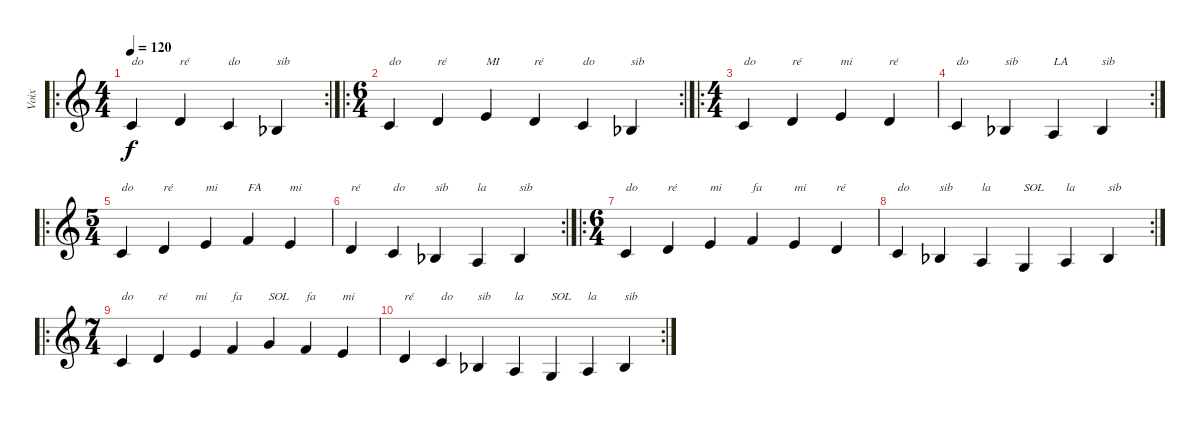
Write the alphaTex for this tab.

\track ("Voix" "Voix") {instrument acousticguitarsteel}
\staff {score}
\tuning (E4 B3 G3 D3 A2 E2) {hide}
\ro
\rc 2
\ts (4 4)
\tempo 120
\clef g2
\ks c
3.5.4{txt "do" dy f instrument acousticguitarsteel} 0.4.4{txt "ré"} 3.5.4{txt "do"} 1.5{acc b}.4{txt "sib"} |
\ro
\rc 2
\ts (6 4)
3.5.4{txt "do"} 0.4.4{txt "ré"} 2.4.4{txt "MI"} 0.4.4{txt "ré"} 3.5.4{txt "do"} 1.5{acc b}.4{txt "sib"} |
\ro
\ts (4 4)
3.5.4{txt "do"} 0.4.4{txt "ré"} 2.4.4{txt "mi"} 0.4.4{txt "ré"} |
\rc 2
3.5.4{txt "do"} 1.5{acc b}.4{txt "sib"} 0.5.4{txt "LA"} 1.5{acc b}.4{txt "sib"} |
\ro
\ts (5 4)
3.5.4{txt "do"} 0.4.4{txt "ré"} 2.4.4{txt "mi"} 3.4.4{txt "FA"} 2.4.4{txt "mi"} |
\rc 2
0.4.4{txt "ré"} 3.5.4{txt "do"} 1.5{acc b}.4{txt "sib"} 0.5.4{txt "la"} 1.5{acc b}.4{txt "sib"} |
\ro
\ts (6 4)
3.5.4{txt "do"} 0.4.4{txt "ré"} 2.4.4{txt "mi"} 3.4.4{txt "fa"} 2.4.4{txt "mi"} 0.4.4{txt "ré"} |
\rc 2
3.5.4{txt "do"} 1.5{acc b}.4{txt "sib"} 0.5.4{txt "la"} 3.6.4{txt "SOL"} 0.5.4{txt "la"} 1.5{acc b}.4{txt "sib"} |
\ro
\ts (7 4)
3.5.4{txt "do"} 0.4.4{txt "ré"} 2.4.4{txt "mi"} 3.4.4{txt "fa"} 0.3.4{txt "SOL"} 3.4.4{txt "fa"} 2.4.4{txt "mi"} |
\rc 2
0.4.4{txt "ré"} 3.5.4{txt "do"} 1.5{acc b}.4{txt "sib"} 0.5.4{txt "la"} 3.6.4{txt "SOL"} 0.5.4{txt "la"} 1.5{acc b}.4{txt "sib"}
